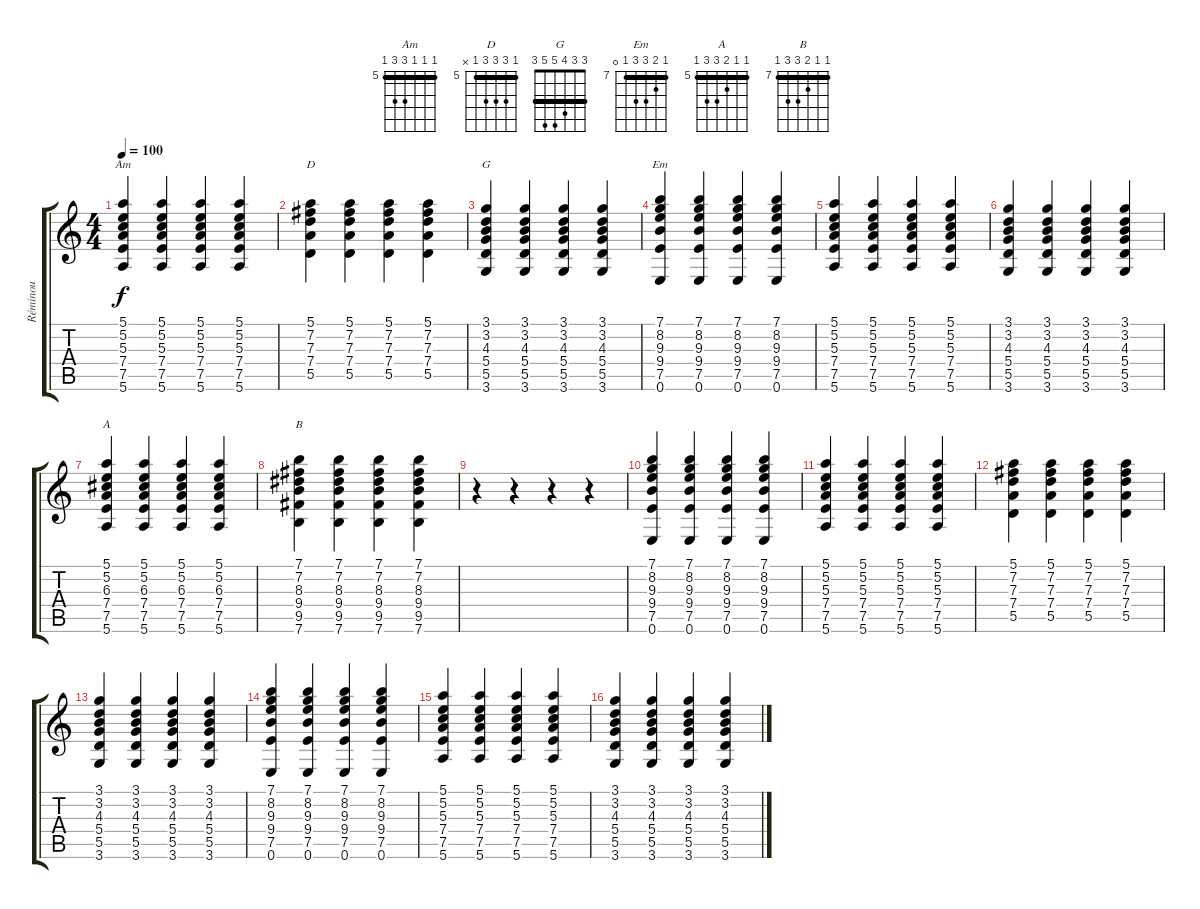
\track ("Réminou" "Réminou") {instrument acousticguitarnylon}
\staff {score tabs}
\tuning (E4 B3 G3 D3 A2 E2) {hide}
\chord ("Am" 5 5 5 7 7 5) {firstfret 5 barre 5}
\chord ("D" 5 7 7 7 5 x) {firstfret 5 barre 5}
\chord ("G" 3 3 4 5 5 3) {barre 3}
\chord ("Em" 7 8 9 9 7 0) {firstfret 7 barre 7}
\chord ("A" 5 5 6 7 7 5) {firstfret 5 barre 5}
\chord ("B" 7 7 8 9 9 7) {firstfret 7 barre 7}
\ts (4 4)
\tempo 100
\clef g2
\ks c
(5.1 5.2 5.3 7.4 7.5 5.6).4{ch "Am" dy f} (5.1 5.2 5.3 7.4 7.5 5.6).4 (5.1 5.2 5.3 7.4 7.5 5.6).4 (5.1 5.2 5.3 7.4 7.5 5.6).4 |
(5.1 7.2 7.3 7.4 5.5).4{ch "D"} (5.1 7.2 7.3 7.4 5.5).4 (5.1 7.2 7.3 7.4 5.5).4 (5.1 7.2 7.3 7.4 5.5).4 |
(3.1 3.2 4.3 5.4 5.5 3.6).4{ch "G"} (3.1 3.2 4.3 5.4 5.5 3.6).4 (3.1 3.2 4.3 5.4 5.5 3.6).4 (3.1 3.2 4.3 5.4 5.5 3.6).4 |
(7.1 8.2 9.3 9.4 7.5 0.6).4{ch "Em"} (7.1 8.2 9.3 9.4 7.5 0.6).4 (7.1 8.2 9.3 9.4 7.5 0.6).4 (7.1 8.2 9.3 9.4 7.5 0.6).4 |
(5.1 5.2 5.3 7.4 7.5 5.6).4 (5.1 5.2 5.3 7.4 7.5 5.6).4 (5.1 5.2 5.3 7.4 7.5 5.6).4 (5.1 5.2 5.3 7.4 7.5 5.6).4 |
(3.1 3.2 4.3 5.4 5.5 3.6).4 (3.1 3.2 4.3 5.4 5.5 3.6).4 (3.1 3.2 4.3 5.4 5.5 3.6).4 (3.1 3.2 4.3 5.4 5.5 3.6).4 |
(5.1 5.2 6.3 7.4 7.5 5.6).4{ch "A"} (5.1 5.2 6.3 7.4 7.5 5.6).4 (5.1 5.2 6.3 7.4 7.5 5.6).4 (5.1 5.2 6.3 7.4 7.5 5.6).4 |
(7.1 7.2 8.3 9.4 9.5 7.6).4{ch "B"} (7.1 7.2 8.3 9.4 9.5 7.6).4 (7.1 7.2 8.3 9.4 9.5 7.6).4 (7.1 7.2 8.3 9.4 9.5 7.6).4 |
r.4 r.4 r.4 r.4 |
(7.1 8.2 9.3 9.4 7.5 0.6).4 (7.1 8.2 9.3 9.4 7.5 0.6).4 (7.1 8.2 9.3 9.4 7.5 0.6).4 (7.1 8.2 9.3 9.4 7.5 0.6).4 |
(5.1 5.2 5.3 7.4 7.5 5.6).4 (5.1 5.2 5.3 7.4 7.5 5.6).4 (5.1 5.2 5.3 7.4 7.5 5.6).4 (5.1 5.2 5.3 7.4 7.5 5.6).4 |
(5.1 7.2 7.3 7.4 5.5).4 (5.1 7.2 7.3 7.4 5.5).4 (5.1 7.2 7.3 7.4 5.5).4 (5.1 7.2 7.3 7.4 5.5).4 |
(3.1 3.2 4.3 5.4 5.5 3.6).4 (3.1 3.2 4.3 5.4 5.5 3.6).4 (3.1 3.2 4.3 5.4 5.5 3.6).4 (3.1 3.2 4.3 5.4 5.5 3.6).4 |
(7.1 8.2 9.3 9.4 7.5 0.6).4 (7.1 8.2 9.3 9.4 7.5 0.6).4 (7.1 8.2 9.3 9.4 7.5 0.6).4 (7.1 8.2 9.3 9.4 7.5 0.6).4 |
(5.1 5.2 5.3 7.4 7.5 5.6).4 (5.1 5.2 5.3 7.4 7.5 5.6).4 (5.1 5.2 5.3 7.4 7.5 5.6).4 (5.1 5.2 5.3 7.4 7.5 5.6).4 |
(3.1 3.2 4.3 5.4 5.5 3.6).4 (3.1 3.2 4.3 5.4 5.5 3.6).4 (3.1 3.2 4.3 5.4 5.5 3.6).4 (3.1 3.2 4.3 5.4 5.5 3.6).4
